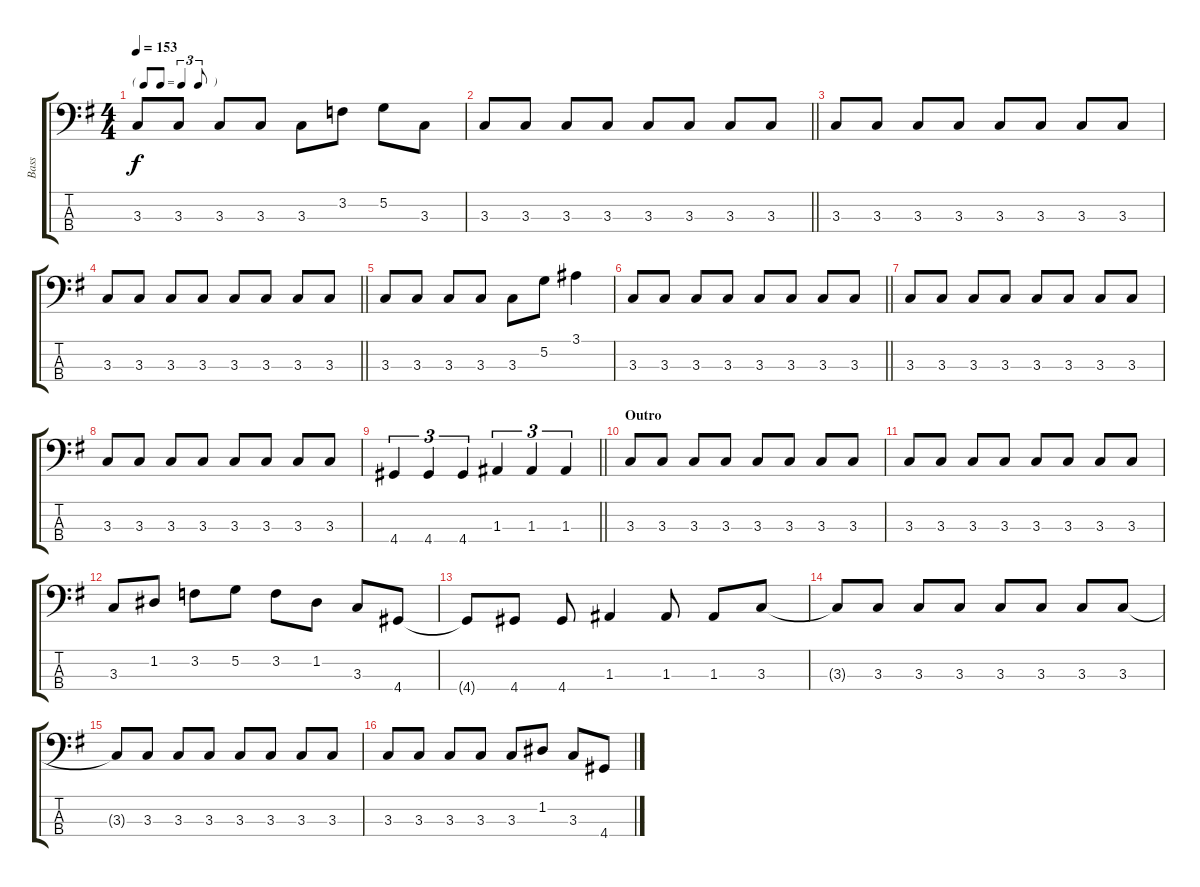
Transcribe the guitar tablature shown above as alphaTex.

\track ("Bass" "Bass") {instrument electricbassfinger}
\staff {score tabs}
\tuning (G2 D2 A1 E1) {hide}
\ts (4 4)
\tf triplet8th
\tempo 153
\clef f4
\ks g
3.3.8{dy f} 3.3.8 3.3.8 3.3.8 3.3.8 3.2.8 5.2.8 3.3.8 |
\barLineRight lightlight
3.3.8 3.3.8 3.3.8 3.3.8 3.3.8 3.3.8 3.3.8 3.3.8 |
3.3.8 3.3.8 3.3.8 3.3.8 3.3.8 3.3.8 3.3.8 3.3.8 |
\barLineRight lightlight
3.3.8 3.3.8 3.3.8 3.3.8 3.3.8 3.3.8 3.3.8 3.3.8 |
3.3.8 3.3.8 3.3.8 3.3.8 3.3.8 5.2.8 3.1.4 |
\barLineRight lightlight
3.3.8 3.3.8 3.3.8 3.3.8 3.3.8 3.3.8 3.3.8 3.3.8 |
3.3.8 3.3.8 3.3.8 3.3.8 3.3.8 3.3.8 3.3.8 3.3.8 |
3.3.8 3.3.8 3.3.8 3.3.8 3.3.8 3.3.8 3.3.8 3.3.8 |
\barLineRight lightlight
4.4.4{tu (3 2)} 4.4.4{tu (3 2)} 4.4.4{tu (3 2)} 1.3.4{tu (3 2)} 1.3.4{tu (3 2)} 1.3.4{tu (3 2)} |
\section ("" "Outro")
3.3.8 3.3.8 3.3.8 3.3.8 3.3.8 3.3.8 3.3.8 3.3.8 |
3.3.8 3.3.8 3.3.8 3.3.8 3.3.8 3.3.8 3.3.8 3.3.8 |
3.3.8 1.2.8 3.2.8 5.2.8 3.2.8 1.2.8 3.3.8 4.4.8 |
4.4{t}.8 4.4.8 4.4.8 1.3.4 1.3.8 1.3.8 3.3.8 |
3.3{t}.8 3.3.8 3.3.8 3.3.8 3.3.8 3.3.8 3.3.8 3.3.8 |
3.3{t}.8 3.3.8 3.3.8 3.3.8 3.3.8 3.3.8 3.3.8 3.3.8 |
3.3.8 3.3.8 3.3.8 3.3.8 3.3.8 1.2.8 3.3.8 4.4.8
